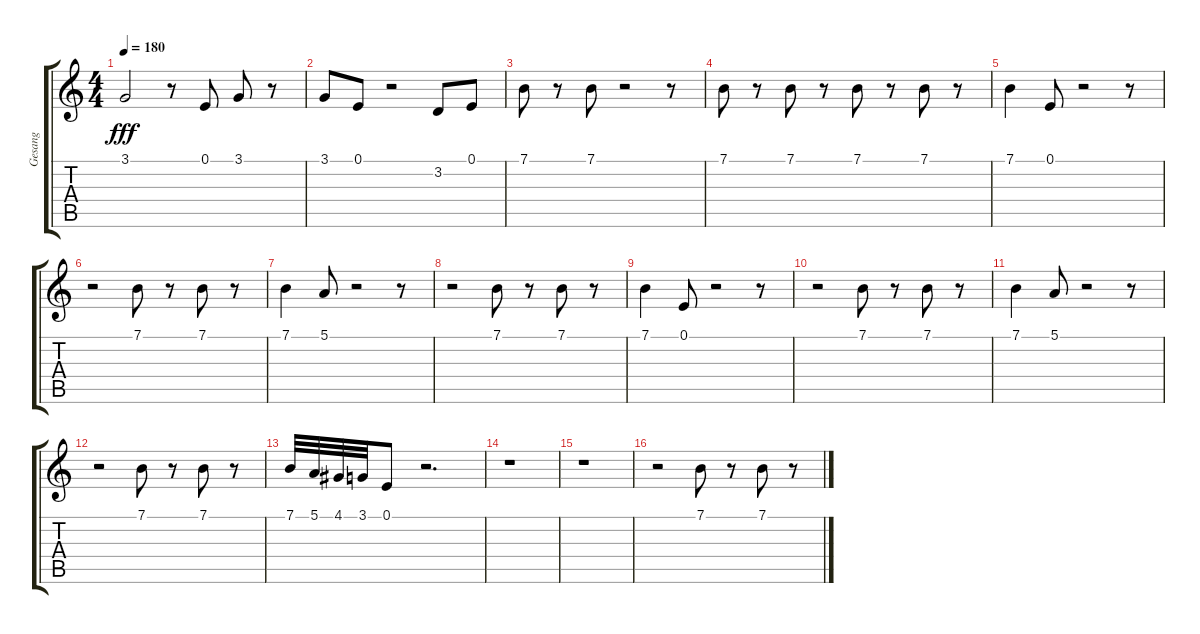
\track ("Gesang" "Gesang") {instrument lead2sawtooth}
\staff {score tabs}
\tuning (E4 B3 G3 D3 A2 E2) {hide}
\ts (4 4)
\tempo 180
\clef g2
\ks c
3.1.2{dy fff} r.8 0.1.8 3.1.8 r.8 |
3.1.8 0.1.8 r.2 3.2.8 0.1.8 |
7.1.8 r.8 7.1.8 r.2 r.8 |
7.1.8 r.8 7.1.8 r.8 7.1.8 r.8 7.1.8 r.8 |
7.1.4 0.1.8 r.2 r.8 |
r.2 7.1.8 r.8 7.1.8 r.8 |
7.1.4 5.1.8 r.2 r.8 |
r.2 7.1.8 r.8 7.1.8 r.8 |
7.1.4 0.1.8 r.2 r.8 |
r.2 7.1.8 r.8 7.1.8 r.8 |
7.1.4 5.1.8 r.2 r.8 |
r.2 7.1.8 r.8 7.1.8 r.8 |
7.1.32 5.1.32 4.1.32 3.1.32 0.1.8 r.2{d} |
r.1 |
r.1 |
r.2 7.1.8 r.8 7.1.8 r.8
